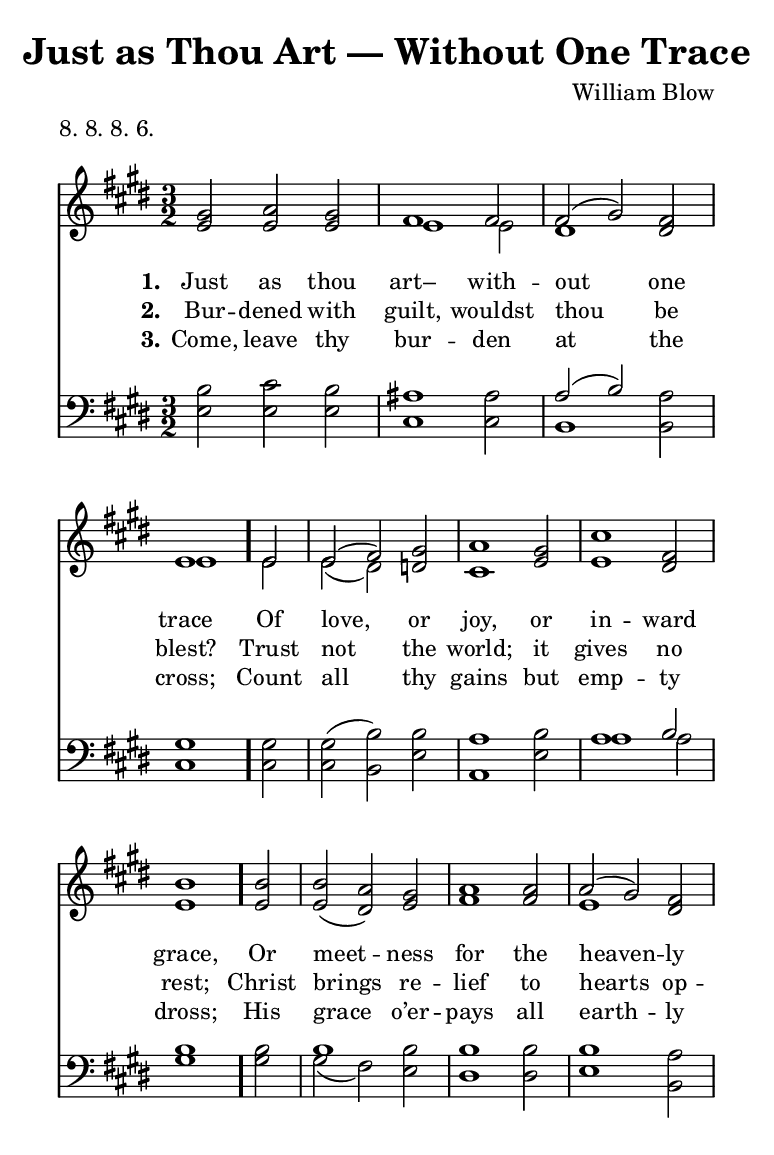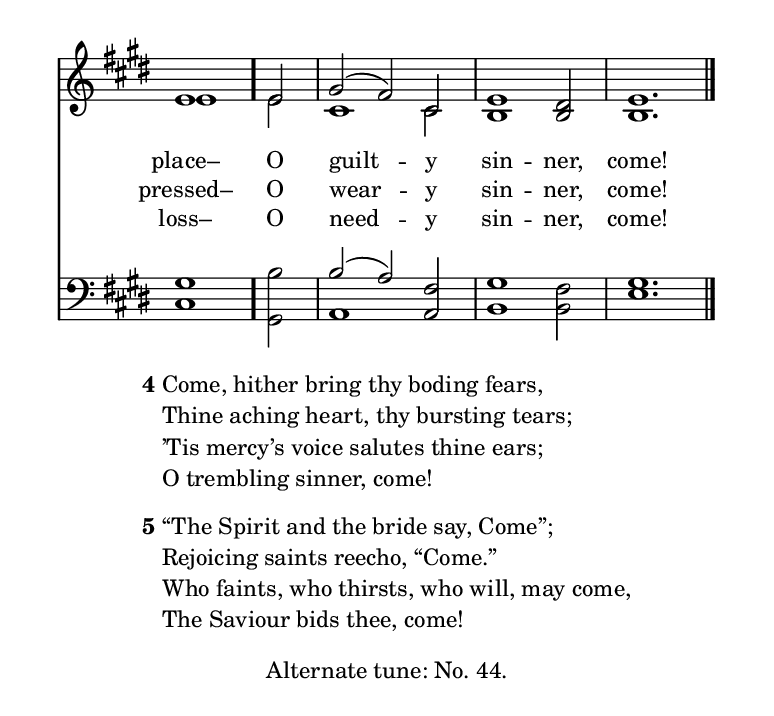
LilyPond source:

\include "common/global.ily"
\paper {
  \include "common/paper.ily"
  ragged-bottom = ##t
  systems-per-page = ##f
}

\header{
  %gospel
  hymnnumber = "85"
  title = "Just as Thou Art — Without One Trace"
  tunename = "St. Agnes — Blow"
  meter = "8. 8. 8. 6."
  poet = ""
  composer = "William Blow"
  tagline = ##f
}

% for fermata in MIDI
ta = { \tempo 2=90 }
tb = { \tempo 2=45 }

patternAA = { c2 c2 c2 | c1 c2 | c2( c2) c2 | c1 }
patternAB = { c2 c2 c2 | c1 c2 | c1      c2 | c1 }

patternBA = { c2 | c2( c2) c2 | c1 c2 | c1      c2 | c1 }
patternBB = { c2 | c2( c2) c2 | c1 c2 | c2( c2) c2 | c1 }
patternBC = { c2 | c1      c2 | c1 c2 | c1      c2 | c1 }

patternCA = { c2 | c2( c2) c2 | c1 c2 | c1. }
patternCB = { c2 | c1      c2 | c1 c2 | c1. }

global = {
  \include "common/overrides.ily"
  \override Staff.TimeSignature.style = #'numbered
  \time 3/2
  \override Score.MetronomeMark.transparent = ##t % hide all fermata changes too
  \ta
  \key e \major
  \autoBeamOff
}

notesSoprano = {
\global
\relative c'' {

  \changePitch \patternAA { gis a gis | fis fis | fis gis fis | e }
  \changePitch \patternBA { e | e fis gis | a gis | cis fis, | b }
  \changePitch \patternBB { b | b a gis | a a | a gis fis | e }
  \changePitch \patternCA { e | gis fis cis | e dis | e }

  \bar "|."

}
}

notesAlto = {
\global
\relative e' {

  \changePitch \patternAB { e e e | e e | dis dis | e }
  \changePitch \patternBA { e | e dis d | cis e | e dis | e }
  \changePitch \patternBA { e | e dis e | fis fis | e dis | e }
  \changePitch \patternCB { e | cis cis | b b | b }

}
}

notesTenor = {
\global
\relative a {

  \changePitch \patternAA { b cis b | ais ais | a b a | gis }
  \changePitch \patternBA { gis | gis b b | a b | a b | b }
  \changePitch \patternBC { b | b b | b b | b a | gis }
  \changePitch \patternCA { b | b a fis | gis fis | gis }

}
}

notesBass = {
\global
\relative f {

  \changePitch \patternAB { e e e | cis cis | b b | cis }
  \changePitch \patternBA { cis | cis b e | a, e' | a a | gis }
  \changePitch \patternBA { gis | gis fis e | dis dis | e b | cis }
  \changePitch \patternCB { gis | a a | b b | e }

}
}

wordsA = \lyricmode {
\set stanza = "1."

Just as thou art– with -- out one trace \bar "."
Of love, or joy, or in -- ward grace, \bar "."
Or meet -- ness for the heaven -- ly place– \bar "."
O guilt -- y sin -- ner, come! \bar "."

}

wordsB = \lyricmode {
\set stanza = "2."

Bur -- dened with guilt, wouldst thou be blest?
Trust not the world; it gives no rest;
Christ brings re -- lief to hearts op -- pressed–
O wear -- y sin -- ner, come!

}

wordsC = \lyricmode {
\set stanza = "3."

Come, leave thy bur -- den at the cross;
Count all thy gains but emp -- ty dross;
His grace o’er -- pays all earth -- ly loss–
O need -- y sin -- ner, come!

}

wordsD = \markuplist {

\line { Come, hither bring thy boding fears, }
\line { Thine aching heart, thy bursting tears; }
\line { ’Tis mercy’s voice salutes thine ears; }
\line { O trembling sinner, come! }

}

wordsE = \markuplist {

\line { “The Spirit and the bride say, Come”; }
\line { Rejoicing saints reecho, “Come.” }
\line { Who faints, who thirsts, who will, may come, }
\line { The Saviour bids thee, come! }

}

\score {
  \context ChoirStaff <<
    \context Staff = upper <<
      \set Staff.autoBeaming = ##f
      \set ChoirStaff.systemStartDelimiter = #'SystemStartBar
      \set ChoirStaff.printPartCombineTexts = ##f
      \partcombine #'(2 . 9) \notesSoprano \notesAlto
      \context NullVoice = sopranos { \voiceOne << \notesSoprano >> }
      \context NullVoice = altos { \voiceTwo << \notesAlto >> }
      \context Lyrics = one   \lyricsto sopranos \wordsA
      \context Lyrics = two   \lyricsto sopranos \wordsB
      \context Lyrics = three \lyricsto sopranos \wordsC
    >>
    \context Staff = men <<
      \set Staff.autoBeaming = ##f
      \clef bass
      \set ChoirStaff.printPartCombineTexts = ##f
      \partcombine #'(2 . 9) \notesTenor \notesBass
      \context NullVoice = tenors { \voiceOne << \notesTenor >> }
      \context NullVoice = basses { \voiceTwo << \notesBass >> }
    >>
  >>
  \layout {
    \include "common/layout.ily"
  }
  \midi{
    \include "common/midi.ily"
  }
}

\noPageBreak

\markup { \fill-line { \column {
  \raise #3
  \line{ \bold 4 \column { \wordsD } } \combine \null \vspace #0.4
  \line{ \bold 5 \column { \wordsE } } %\combine \null \vspace #0.4
} } }

\noPageBreak

\markup { \vspace #2 \fill-line { \raise #2 \line { Alternate tune: No. 44. } } }

\version "2.19.49"  % necessary for upgrading to future LilyPond versions.

% vi:set et ts=2 sw=2 ai nocindent syntax=lilypond:
